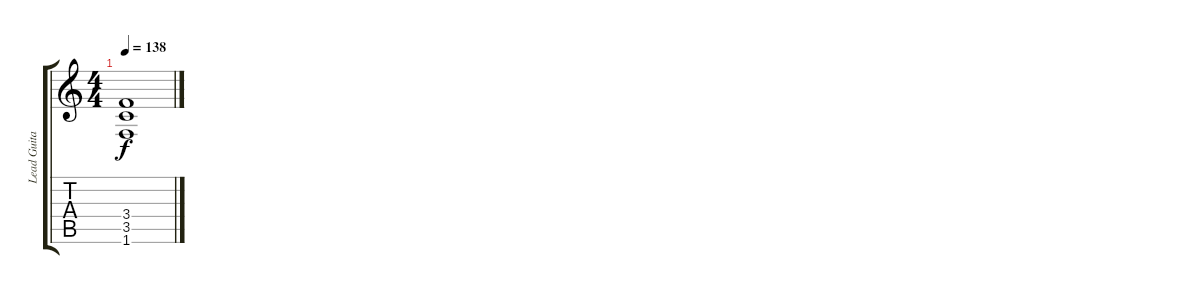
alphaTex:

\track ("Lead Guitar" "Lead Guita") {instrument electricguitarclean}
\staff {score tabs}
\tuning (E4 B3 G3 D3 A2 E2) {hide}
\ts (4 4)
\tempo 138
\clef g2
\ks c
(3.4{t} 3.5{t} 1.6{t}).1{dy f}
